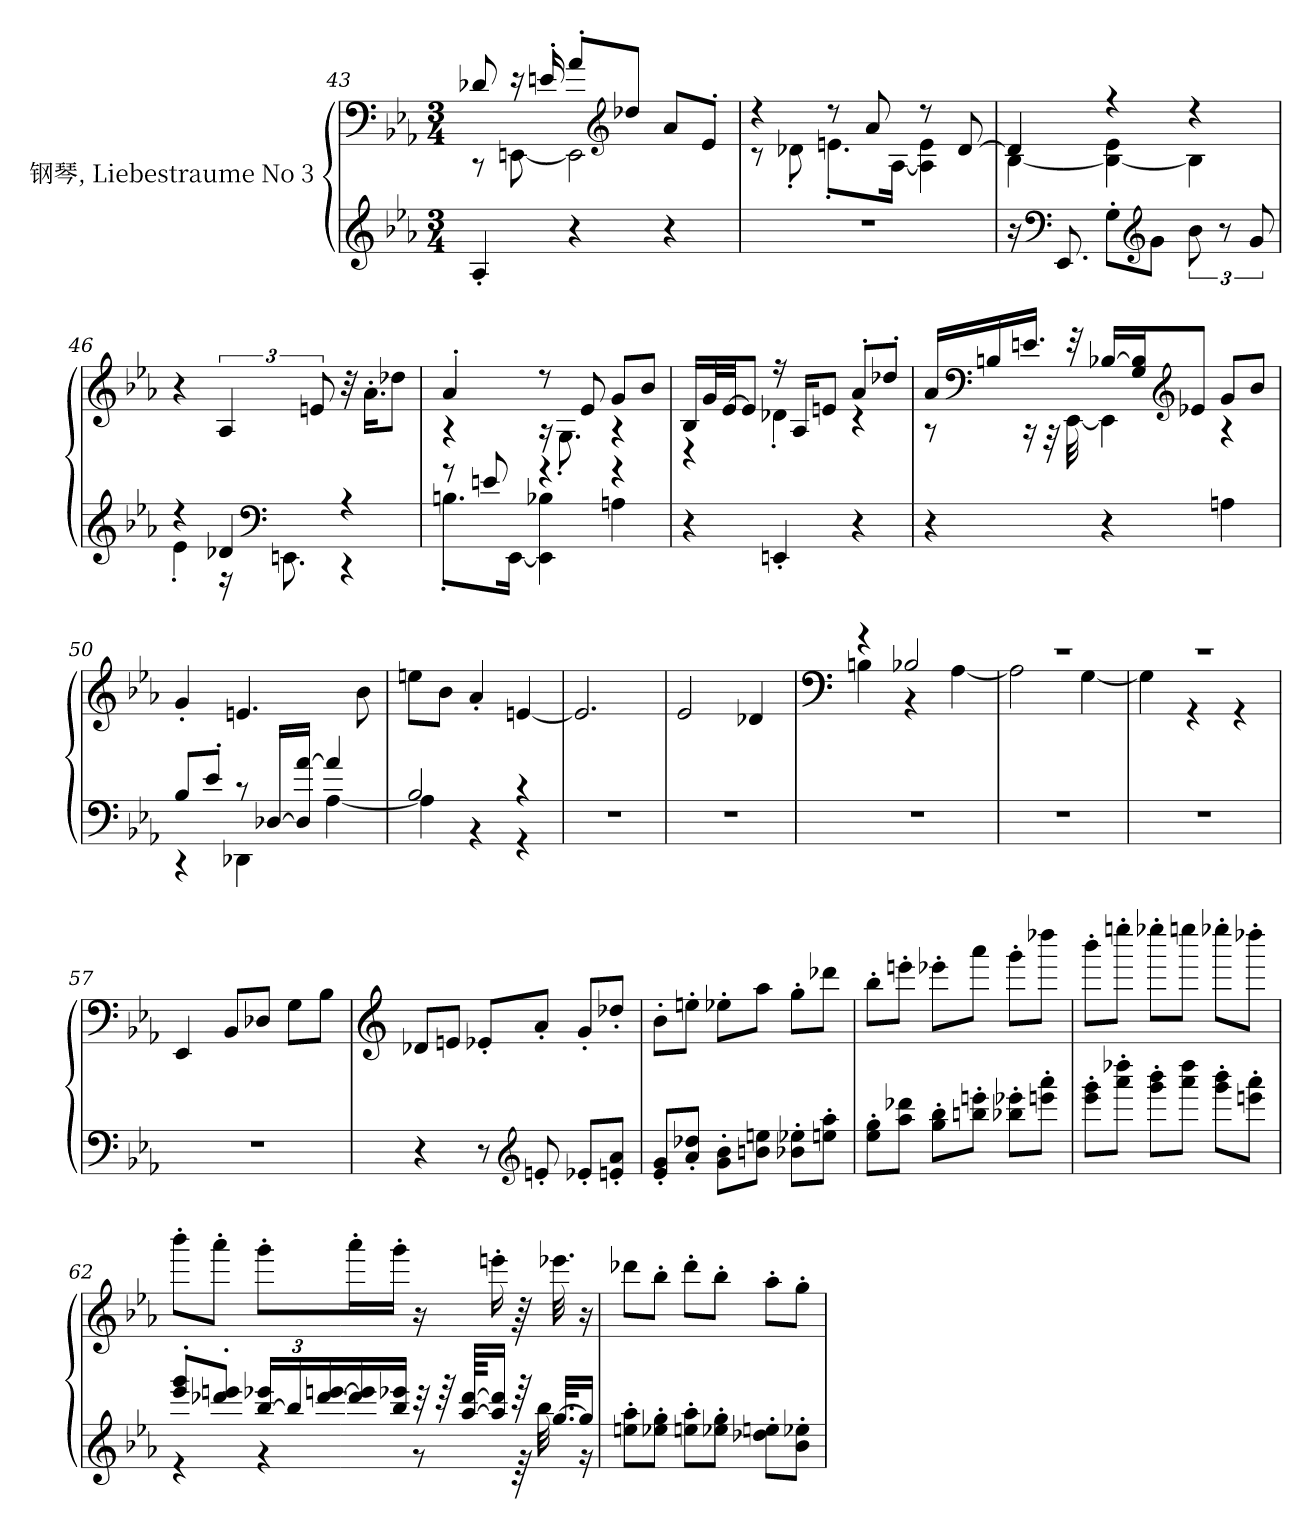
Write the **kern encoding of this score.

**kern	**kern
*part1	*part1
*staff2	*staff1
*I"钢琴, Liebestraume No 3	*
*clefG2	*clefF4
*k[b-e-a-]	*k[b-e-a-]
*M3/4	*M3/4
=43	=43
*	*^
4A-'/	8d-X/	8r
.	16r	[8EEn\
.	16en'/	.
4r	8a-'/L	2EE\]
*	*clefG2	*
.	8dd-X/J	.
4r	8a-/L	.
.	8e'/J	.
!!LO:LB:g=z	!!
=44	=44	=44
2.r	4r	8r
.	.	8d-X'\
.	8r	8.en'\L
.	8a-/	.
.	.	[16A-\Jk
.	8r	4A-\] 4e\
.	[8d-/	.
=45	=45	=45
16r	4d-/]	[4B-\
*clefF4	*	*
8.EE-/	.	.
8G'\L	4r	4B-\_ 4e-\
*clefG2	*	*
8g\J	.	.
12b-\	4r	4B-\]
12r	.	.
12g/	.	.
*	*v	*v
=46	=46
*^	*
4r	4e-'\	4r
4d-X/	16r	6A-/
*clefF4	*	*
.	8.EEn\	.
.	.	12en/
4r	4r	32r
.	.	16.a-'\KL
.	.	8dd-X\J
!!LO:PB:g=z
=47	=47	=47
*	*	*^
8r	8.Bn'\L	4a-'/	4r
8en/	.	.	.
.	[16EE-\Jk	.	.
4r	4EE-\] 4B-X\	8r	16r
.	.	.	8.G'\
.	.	8e-/	.
4r	4An\	8g/L	4r
.	.	8b-/J	.
*v	*v	*	*
=48	=48	=48
4r	16B-/LL	4r
.	32g/L	.
.	[32e-/JJ	.
.	8e-/J]	.
4EEn'/	16r	4d-X'\
.	16A-/KL	.
.	8en/J	.
4r	8a-'/L	4r
.	8dd-X'/J	.
=49	=49	=49
4r	16a-/LL	8r
*	*clefF4	*
.	16Bn/	.
.	16.en/JJ	16r
.	.	32r
.	32r	[32EE-\
4r	[16B-X/LL	4EE-\]
.	16G/ 16B-/]J	.
*	*clefG2	*
.	8e-X/J	.
4An\	8g/L	4r
.	8b-/J	.
*	*v	*v
!!LO:LB:g=z
=50	=50
*^	*
8B-/L	4r	4g'/
8e-'/J	.	.
8r	4DD-X\	4.en/
[16D-X/LL	.	.
16D-/] [16a-/JJ	.	.
4a-/]	[4A-\	.
.	.	8b-\
=51	=51	=51
2B-/	4A-\]	8een\L
.	.	8b-\J
.	4r	4a-'/
4r	4r	[4en/
*v	*v	*
=52	=52
2.r	2.e/]
=53	=53
2.r	2e-/
.	4d-X/
=54	=54
*	*clefF4
*	*^
2.r	4r	4Bn\
.	2B-X/	4r
.	.	[4A-\
=55	=55	=55
2.r	2.r	2A-\]
.	.	[4G\
=56	=56	=56
2.r	2.r	4G\]
.	.	4r
.	.	4r
*	*v	*v
=57	=57
2.r	4EE-/
.	8BB-/L
.	8D-X/J
.	8G\L
.	8B-\J
!!LO:LB:g=z
=58	=58
*	*clefG2
4r	8d-X/L
.	8en/J
8r	8e-X'/L
*clefG2	*
8en'/	8a-'/J
8e-X'/L	8g'/L
8en/' 8a-/'J	8dd-X'/J
=59	=59
8e-/' 8g/'L	8b-'\L
8a-/' 8dd-X/'J	8een'\J
8g\' 8b-\'L	8ee-X'\L
8bn\ 8een\J	8aa-\J
8b-X\' 8ee-X\'L	8gg'\L
8een\' 8aa-\'J	8ddd-X\J
=60	=60
8ee-\' 8gg\'L	8bb-'\L
8aa-\ 8ddd-X\J	8eeen'\J
8gg\' 8bb-\'L	8eee-X'\L
8bbn\' 8eeen\'J	8aaa-\J
8bb-X\' 8eee-X\'L	8ggg'\L
8eeen\' 8aaa-\'J	8dddd-X\J
!!LO:LB:g=z
=61	=61
8eee-\' 8ggg\'L	8bbb-'\L
8aaa-\' 8dddd-X\'J	8eeeen'\J
8ggg\' 8bbb-\'L	8eeee-X'\L
8aaa-\ 8dddd-\J	8eeeen\J
8ggg\' 8bbb-\'L	8eeee-X'\L
8eeen\' 8aaa-\'J	8dddd-X'\J
=62	=62
*^	*
8eee-/' 8ggg/'L	4r	8bbb-'\L
8ddd-X/' 8eeen/'J	.	8aaa-'\J
*Xbrackettup	*	*
[24bb-/ 24eee-X/LL	4r	8ggg'\L
24bb-/]	.	.
[24ddd-/ [24eeen/	.	.
16ddd-/] 16eee/]	.	16aaa-'\L
16bb-/ 16eee-X/JJ	.	16ggg'\JJ
32r	8r	16r
64r	.	.
[64aa-/ [64ddd-/KKLL	.	.
16aa-/] 16ddd-/]JJ	.	16eeen'\
64r	64r	64r
[32.gg/KLL	32.bb-\	32.eee-X\
16gg/JJ]	16r	16r
*v	*v	*
!!LO:LB:g=z
=63	=63
8een\' 8aa-\'L	8ddd-X\L
8ee-X\' 8gg\'J	8bb-'\J
8een\' 8aa-\'L	8ddd-'\L
8ee-X\' 8gg\'J	8bb-'\J
8dd-X\' 8een\'L	8aa-'\L
8b-\' 8ee-X\'J	8gg'\J
=	=
*-	*-
